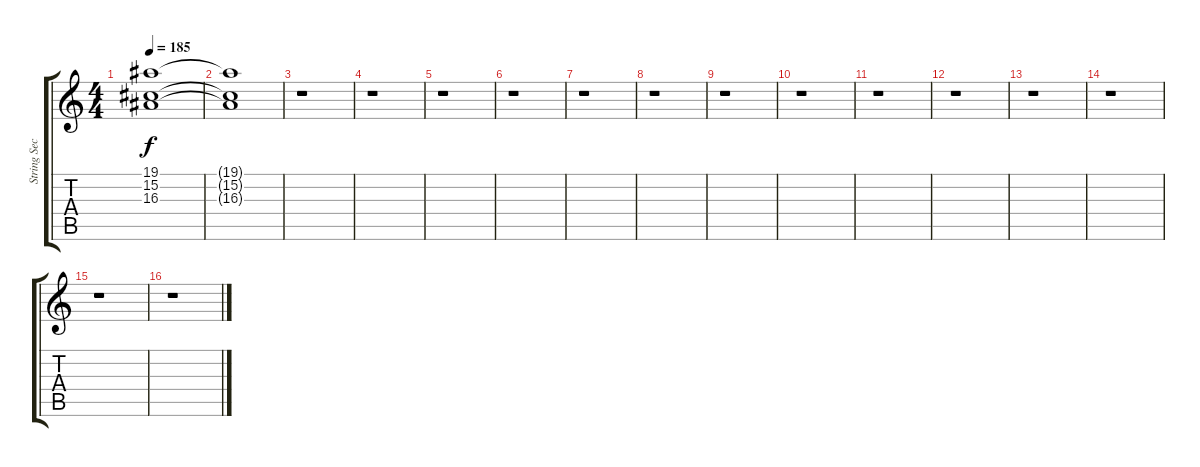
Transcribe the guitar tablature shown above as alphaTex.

\track ("String Section" "String Sec") {instrument stringensemble1}
\staff {score tabs}
\tuning (Eb4 Bb3 Gb3 Db3 Ab2 Eb2) {hide}
\ts (4 4)
\tempo 185
\clef g2
\ks c
(19.1{t} 15.2{t} 16.3{t}).1{dy f volume 4} |
(19.1{t} 15.2{t} 16.3{t}).1 |
r.1 |
r.1 |
r.1 |
r.1 |
r.1 |
r.1 |
r.1 |
r.1 |
r.1 |
r.1 |
r.1 |
r.1 |
r.1 |
r.1
